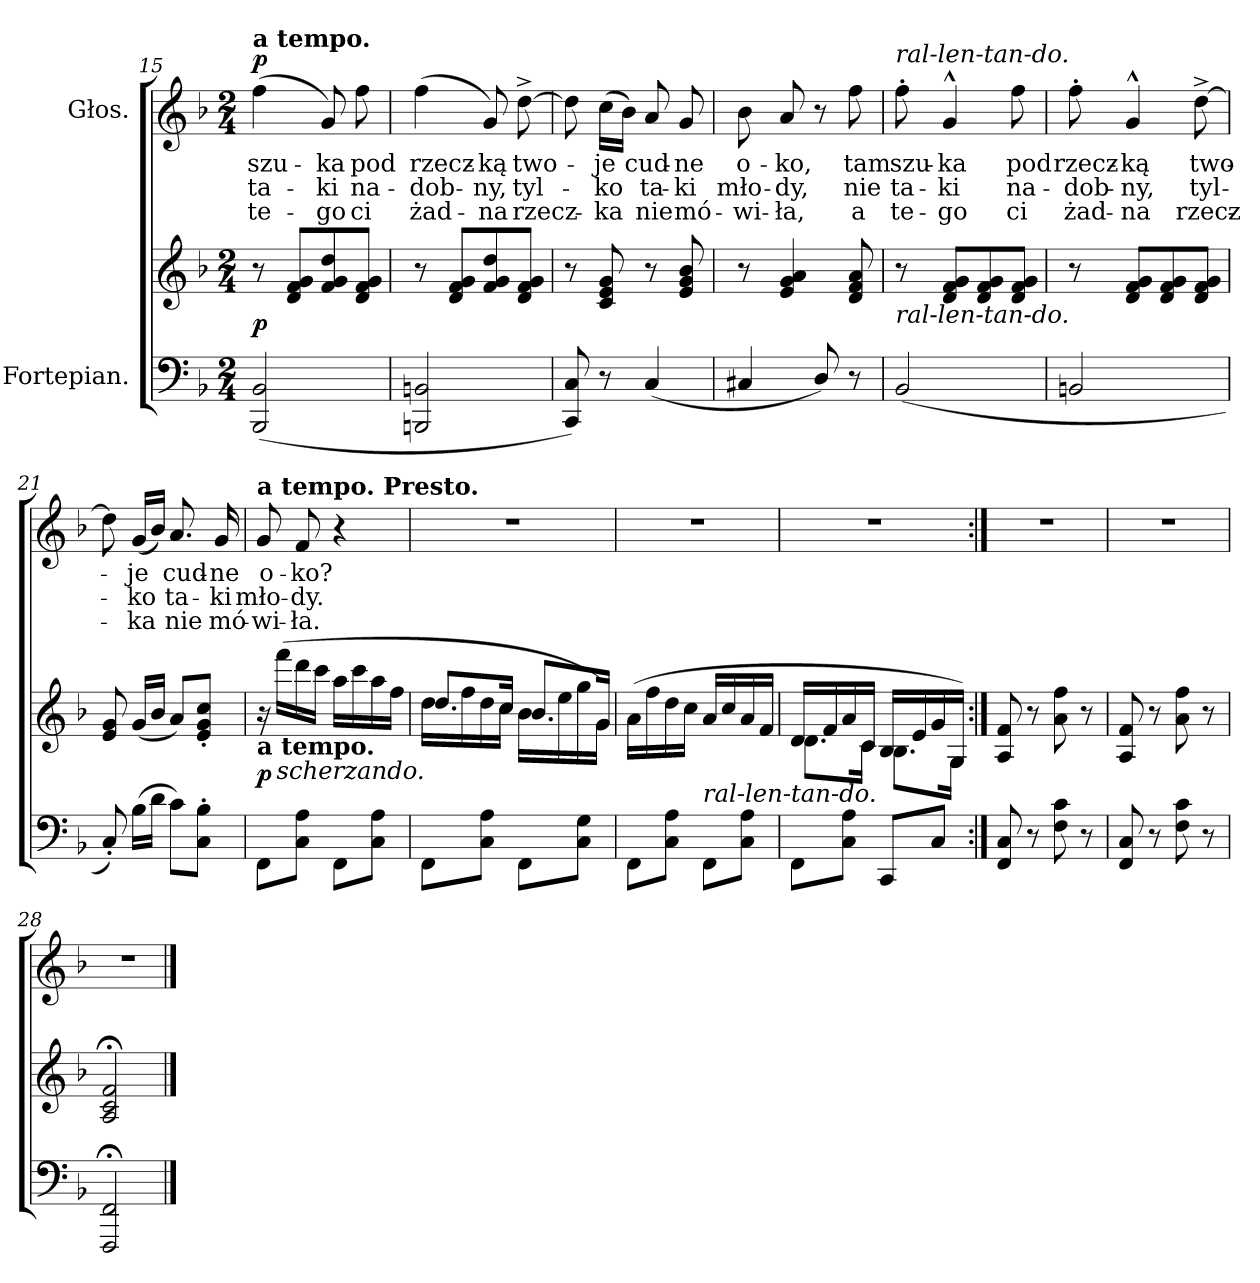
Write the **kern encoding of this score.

**kern	**kern	**dynam	**kern	**text	**text	**text	**dynam
*part2	*part2	*part2	*part1	*part1	*part1	*part1	*part1
*staff3	*staff2	*staff2/3	*staff1	*staff1	*staff1	*staff1	*staff1
*I"Fortepian.	*	*	*I"Głos.	*	*	*	*
*clefF4	*clefG2	*	*clefG2	*	*	*	*
*k[b-]	*k[b-]	*	*k[b-]	*	*	*	*
*F:	*F:	*	*F:	*	*	*	*
*M2/4	*M2/4	*	*M2/4	*	*	*	*
=15	=15	=15	=15	=15	=15	=15	=15
!	!	!	!LO:TX:a:B:t=a tempo.	!	!	!	!
!	!	!	!	!	!	!	!LO:DY:a
(2BBB-/ 2BB-/	8r	p	(4ff\	szu-	ta-	te-	p
.	8d/ 8f/ 8g/L	.	.	.	.	.	.
.	8f/ 8g/ 8dd/	.	8g/)	-ka	-ki	-go	.
.	8d/ 8f/ 8g/J	.	8ff\	pod	na-	ci	.
=16	=16	=16	=16	=16	=16	=16	=16
2BBBn/ 2BBn/	8r	.	(4ff\	rzecz-	-dob-	żad-	.
.	8d/ 8f/ 8g/L	.	.	.	.	.	.
.	8f/ 8g/ 8dd/	.	8g/)	-ką	-ny,	-na	.
.	8d/ 8f/ 8g/J	.	[8dd^\	two-	tyl-	rzecz-	.
=17	=17	=17	=17	=17	=17	=17	=17
8CC/ 8C/)	8r	.	8dd\]	.	.	.	.
8r	8c/ 8e/ 8g/	.	(16cc\LL	-je	-ko	-ka	.
.	.	.	16b-\JJ)	.	.	.	.
(4C/	8r	.	8a/	cud-	ta-	nie	.
.	8e/ 8g/ 8b-/	.	8g/	-ne	-ki	mó-	.
=18	=18	=18	=18	=18	=18	=18	=18
4C#X/	8r	.	8b-\	o-	mło-	-wi-	.
.	4e/ 4g/ 4a/	.	8a/	-ko,	-dy,	-ła,	.
8D/)	.	.	8r	.	.	.	.
8r	8d/ 8f/ 8a/	.	8ff\	tam	nie	a	.
=19	=19	=19	=19	=19	=19	=19	=19
!	!	!	!LO:TX:a:i:t=ral-len-tan-do.	!	!	!	!
!	!LO:TX:b:i:t=ral-len-tan-do.	!	!	!	!	!	!
(2BB-/	8r	.	8ff'\	szu-	ta-	te-	.
.	8d/ 8f/ 8g/L	.	4g^^/	-ka	-ki	-go	.
.	8d/ 8f/ 8g/	.	.	.	.	.	.
.	8d/ 8f/ 8g/J	.	8ff\	pod	na-	ci	.
=20	=20	=20	=20	=20	=20	=20	=20
2BBn/	8r	.	8ff'\	rzecz-	-dob-	żad-	.
.	8d/ 8f/ 8g/L	.	4g^^/	-ką	-ny,	-na	.
.	8d/ 8f/ 8g/	.	.	.	.	.	.
.	8d/ 8f/ 8g/J	.	[8dd^\	two-	tyl-	rzecz-	.
=21	=21	=21	=21	=21	=21	=21	=21
8C'/)	8e/ 8g/	.	8dd\]	.	.	.	.
(16B-\LL	(16g/LL	.	(16g/LL	-je	-ko	-ka	.
16d\JJ	16b-/JJ	.	16b-/JJ)	.	.	.	.
8c\L)	8a/L)	.	8.a/	cud-	ta-	nie	.
8C'\ 8B-'\J	8e'/ 8g'/ 8cc'/J	.	.	.	.	.	.
.	.	.	16g/	-ne	-ki	mó-	.
=22	=22	=22	=22	=22	=22	=22	=22
!	!	!	!LO:TX:a:B:t=a tempo. Presto.	!	!	!	!
!	!LO:TX:b:B:t=a tempo.	!	!	!	!	!	!
8FF\L	16r	p	8g/	o-	mło-	-wi-	.
!	!LO:TX:b:i:t=scherzando.	!	!	!	!	!	!
.	(16fff\LL	.	.	.	.	.	.
8C\ 8A\J	16ddd\	.	8f/	-ko?	-dy.	-ła.	.
.	16ccc\JJ	.	.	.	.	.	.
8FF\L	16aa\LL	.	4r	.	.	.	.
.	16ccc\	.	.	.	.	.	.
8C\ 8A\J	16aa\	.	.	.	.	.	.
.	16ff\JJ	.	.	.	.	.	.
=23	=23	=23	=23	=23	=23	=23	=23
*	*^	*	*	*	*	*	*
8FF\L	16dd\LL	8.dd/L	.	2r	.	.	.	.
.	16ff\	.	.	.	.	.	.	.
8C\ 8A\J	16dd\	.	.	.	.	.	.	.
.	16cc\JJ	16cc/Jk	.	.	.	.	.	.
8FF\L	16b-\LL	8.b-/L	.	.	.	.	.	.
.	16ee\	.	.	.	.	.	.	.
8C\ 8G\J	16gg\	.	.	.	.	.	.	.
.	16g\JJ)	16g/Jk	.	.	.	.	.	.
*	*v	*v	*	*	*	*	*	*
=24	=24	=24	=24	=24	=24	=24	=24
8FF\L	(16a\LL	.	2r	.	.	.	.
.	16ff\	.	.	.	.	.	.
8C\ 8A\J	16dd\	.	.	.	.	.	.
.	16cc\JJ	.	.	.	.	.	.
!	!LO:TX:b:i:t=ral-len-tan-do.	!	!	!	!	!	!
8FF\L	16a/LL	.	.	.	.	.	.
.	16cc/	.	.	.	.	.	.
8C\ 8A\J	16a/	.	.	.	.	.	.
.	16f/JJ	.	.	.	.	.	.
=25	=25	=25	=25	=25	=25	=25	=25
*	*^	*	*	*	*	*	*
8FF\L	16d/LL	8.d\L	.	2r	.	.	.	.
.	16f/	.	.	.	.	.	.	.
8C\ 8A\J	16a/	.	.	.	.	.	.	.
.	16c/JJ	16c\Jk	.	.	.	.	.	.
8CC/L	16B-/LL	8.B-\L	.	.	.	.	.	.
.	16e/	.	.	.	.	.	.	.
8C/J	16g/	.	.	.	.	.	.	.
.	16G/JJ)	16G\Jk	.	.	.	.	.	.
=26:|!	=26:|!	=26:|!	=26:|!	=26:|!	=26:|!	=26:|!	=26:|!	=26:|!
!	!LO:TX:a:B:t=Tempo Io.	!	!	!	!	!	!	!
*	*v	*v	*	*	*	*	*	*
8FF/ 8C/	8A/ 8f/	.	2r	.	.	.	.
8r	8r	.	.	.	.	.	.
8F\ 8c\	8a\ 8ff\	.	.	.	.	.	.
8r	8r	.	.	.	.	.	.
=27	=27	=27	=27	=27	=27	=27	=27
8FF/ 8C/	8A/ 8f/	.	2r	.	.	.	.
8r	8r	.	.	.	.	.	.
8F\ 8c\	8a\ 8ff\	.	.	.	.	.	.
8r	8r	.	.	.	.	.	.
=28	=28	=28	=28	=28	=28	=28	=28
2FFF;</ 2FF;</	2A;</ 2c;</ 2f;</	.	2r	.	.	.	.
==	==	==	==	==	==	==	==
*-	*-	*-	*-	*-	*-	*-	*-
